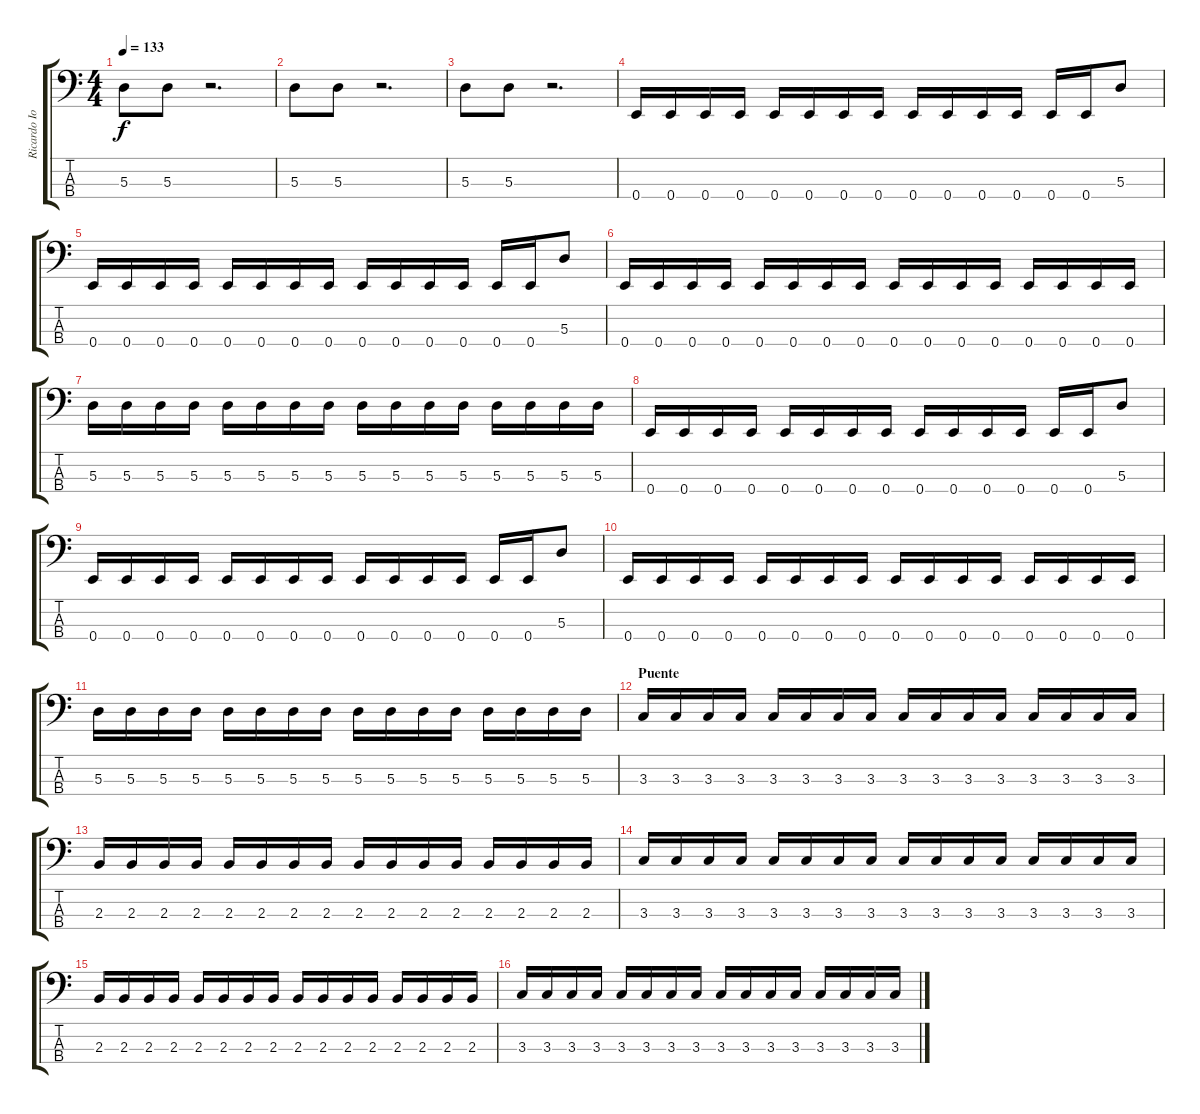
\track ("Ricardo Iorio (Bajo)" "Ricardo Io") {instrument electricbassfinger}
\staff {score tabs}
\tuning (G2 D2 A1 E1) {hide}
\ts (4 4)
\tempo 133
\clef f4
\ks c
5.3.8{dy f} 5.3.8 r.2{d} |
5.3.8 5.3.8 r.2{d} |
5.3.8 5.3.8 r.2{d} |
0.4.16 0.4.16 0.4.16 0.4.16 0.4.16 0.4.16 0.4.16 0.4.16 0.4.16 0.4.16 0.4.16 0.4.16 0.4.16 0.4.16 5.3.8 |
0.4.16 0.4.16 0.4.16 0.4.16 0.4.16 0.4.16 0.4.16 0.4.16 0.4.16 0.4.16 0.4.16 0.4.16 0.4.16 0.4.16 5.3.8 |
0.4.16 0.4.16 0.4.16 0.4.16 0.4.16 0.4.16 0.4.16 0.4.16 0.4.16 0.4.16 0.4.16 0.4.16 0.4.16 0.4.16 0.4.16 0.4.16 |
5.3.16 5.3.16 5.3.16 5.3.16 5.3.16 5.3.16 5.3.16 5.3.16 5.3.16 5.3.16 5.3.16 5.3.16 5.3.16 5.3.16 5.3.16 5.3.16 |
0.4.16 0.4.16 0.4.16 0.4.16 0.4.16 0.4.16 0.4.16 0.4.16 0.4.16 0.4.16 0.4.16 0.4.16 0.4.16 0.4.16 5.3.8 |
0.4.16 0.4.16 0.4.16 0.4.16 0.4.16 0.4.16 0.4.16 0.4.16 0.4.16 0.4.16 0.4.16 0.4.16 0.4.16 0.4.16 5.3.8 |
0.4.16 0.4.16 0.4.16 0.4.16 0.4.16 0.4.16 0.4.16 0.4.16 0.4.16 0.4.16 0.4.16 0.4.16 0.4.16 0.4.16 0.4.16 0.4.16 |
5.3.16 5.3.16 5.3.16 5.3.16 5.3.16 5.3.16 5.3.16 5.3.16 5.3.16 5.3.16 5.3.16 5.3.16 5.3.16 5.3.16 5.3.16 5.3.16 |
\section ("" "Puente")
3.3.16 3.3.16 3.3.16 3.3.16 3.3.16 3.3.16 3.3.16 3.3.16 3.3.16 3.3.16 3.3.16 3.3.16 3.3.16 3.3.16 3.3.16 3.3.16 |
2.3.16 2.3.16 2.3.16 2.3.16 2.3.16 2.3.16 2.3.16 2.3.16 2.3.16 2.3.16 2.3.16 2.3.16 2.3.16 2.3.16 2.3.16 2.3.16 |
3.3.16 3.3.16 3.3.16 3.3.16 3.3.16 3.3.16 3.3.16 3.3.16 3.3.16 3.3.16 3.3.16 3.3.16 3.3.16 3.3.16 3.3.16 3.3.16 |
2.3.16 2.3.16 2.3.16 2.3.16 2.3.16 2.3.16 2.3.16 2.3.16 2.3.16 2.3.16 2.3.16 2.3.16 2.3.16 2.3.16 2.3.16 2.3.16 |
3.3.16 3.3.16 3.3.16 3.3.16 3.3.16 3.3.16 3.3.16 3.3.16 3.3.16 3.3.16 3.3.16 3.3.16 3.3.16 3.3.16 3.3.16 3.3.16
